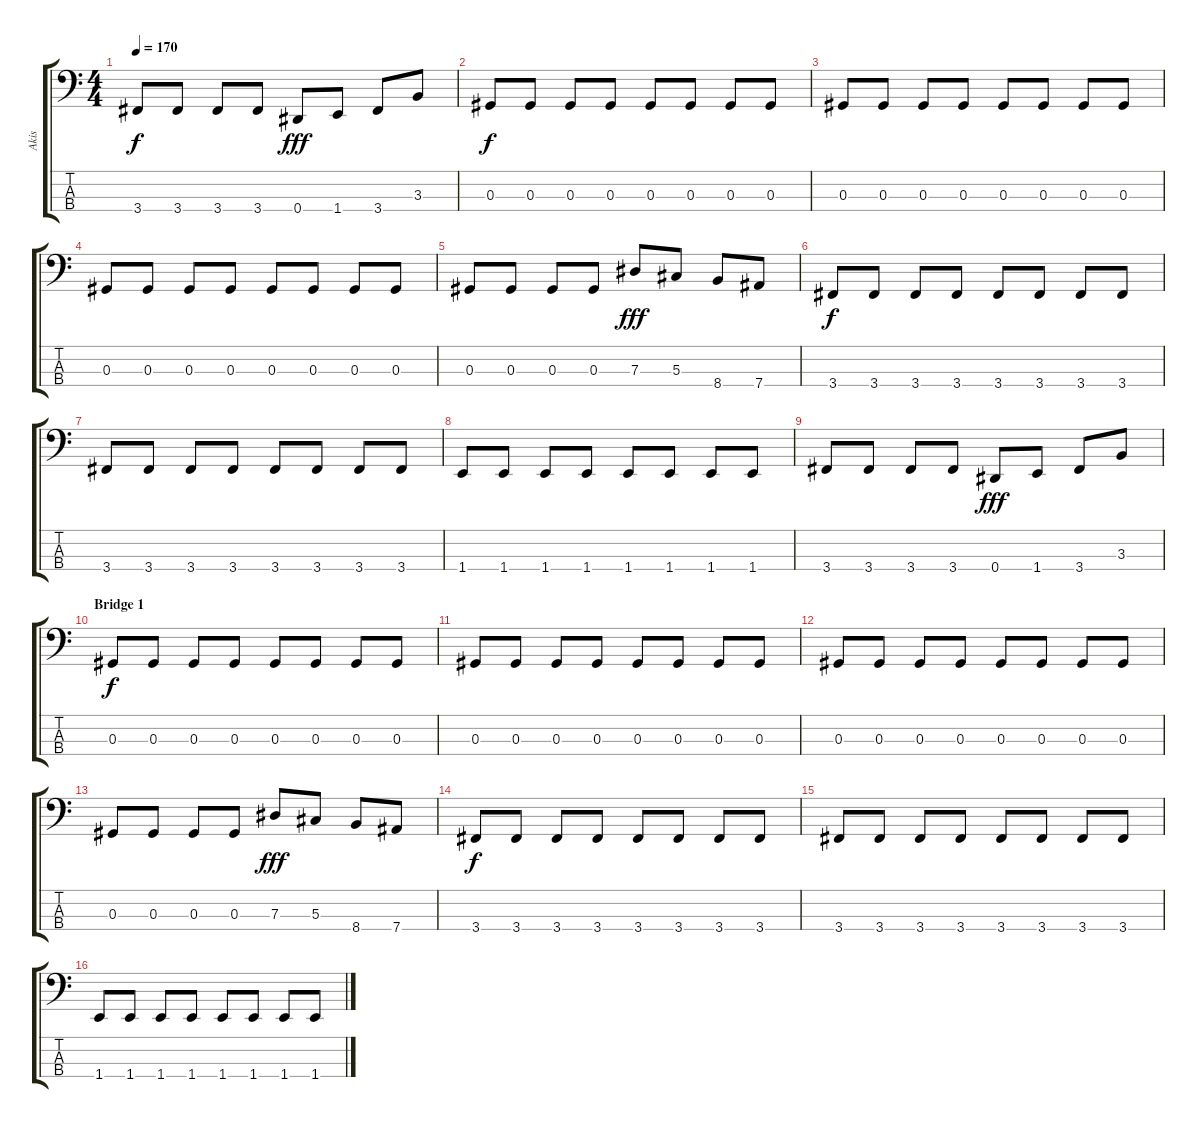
\track ("Akis" "Akis") {instrument electricbasspick}
\staff {score tabs}
\tuning (Gb2 Db2 Ab1 Eb1) {hide}
\ts (4 4)
\tempo 170
\clef f4
\ks c
3.4.8{dy f} 3.4.8 3.4.8 3.4.8 0.4.8{dy fff} 1.4.8 3.4.8 3.3.8 |
0.3.8{dy f} 0.3.8 0.3.8 0.3.8 0.3.8 0.3.8 0.3.8 0.3.8 |
0.3.8 0.3.8 0.3.8 0.3.8 0.3.8 0.3.8 0.3.8 0.3.8 |
0.3.8 0.3.8 0.3.8 0.3.8 0.3.8 0.3.8 0.3.8 0.3.8 |
0.3.8 0.3.8 0.3.8 0.3.8 7.3.8{dy fff} 5.3.8 8.4.8 7.4.8 |
3.4.8{dy f} 3.4.8 3.4.8 3.4.8 3.4.8 3.4.8 3.4.8 3.4.8 |
3.4.8 3.4.8 3.4.8 3.4.8 3.4.8 3.4.8 3.4.8 3.4.8 |
1.4.8 1.4.8 1.4.8 1.4.8 1.4.8 1.4.8 1.4.8 1.4.8 |
3.4.8 3.4.8 3.4.8 3.4.8 0.4.8{dy fff} 1.4.8 3.4.8 3.3.8 |
\section ("" "Bridge 1")
0.3.8{dy f} 0.3.8 0.3.8 0.3.8 0.3.8 0.3.8 0.3.8 0.3.8 |
0.3.8 0.3.8 0.3.8 0.3.8 0.3.8 0.3.8 0.3.8 0.3.8 |
0.3.8 0.3.8 0.3.8 0.3.8 0.3.8 0.3.8 0.3.8 0.3.8 |
0.3.8 0.3.8 0.3.8 0.3.8 7.3.8{dy fff} 5.3.8 8.4.8 7.4.8 |
3.4.8{dy f} 3.4.8 3.4.8 3.4.8 3.4.8 3.4.8 3.4.8 3.4.8 |
3.4.8 3.4.8 3.4.8 3.4.8 3.4.8 3.4.8 3.4.8 3.4.8 |
1.4.8 1.4.8 1.4.8 1.4.8 1.4.8 1.4.8 1.4.8 1.4.8
